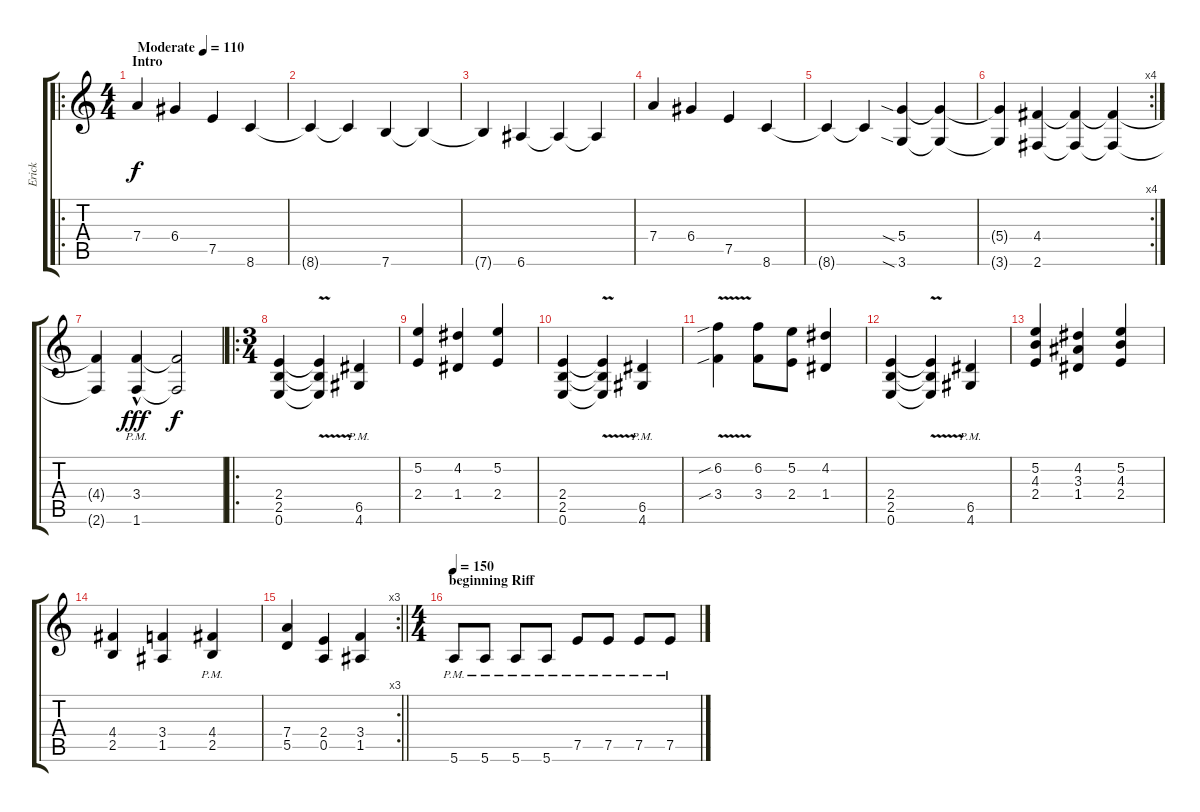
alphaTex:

\track ("Erick" "Erick") {instrument distortionguitar}
\staff {score tabs}
\tuning (E4 B3 G3 D3 A2 E2) {hide}
\ro
\ts (4 4)
\section ("" "Intro")
\tempo (110 "Moderate")
\clef g2
\ks c
7.4.4{dy f instrument distortionguitar} 6.4.4 7.5.4 8.6.4 |
8.6{t}.4 8.6{t}.4 7.6.4 7.6{t}.4 |
7.6{t}.4 6.6.4 6.6{t}.4 6.6{t}.4 |
7.4.4 6.4.4 7.5.4 8.6.4 |
8.6{t}.4 8.6{t}.4 (5.4{sia} 3.6{sia}).4 (5.4{t} 3.6{t}).4 |
\rc 4
(5.4{t} 3.6{t}).4 (4.4 2.6).4 (4.4{t} 2.6{t}).4 (4.4{t} 2.6{t}).4 |
(4.4{t} 2.6{t}).4 (3.4{hac pm} 1.6{hac pm}).4{dy fff} (3.4{t} 1.6{t}).2{dy f} |
\ro
\ts (3 4)
(2.4 2.5 0.6).4 (2.4{v t} 2.5{v t} 0.6{v t}).4 (6.5{pm} 4.6{pm}).4 |
(5.2 2.4).4 (4.2 1.4).4 (5.2 2.4).4 |
(2.4 2.5 0.6).4 (2.4{v t} 2.5{v t} 0.6{v t}).4 (6.5{pm} 4.6{pm}).4 |
(6.2{v sib} 3.4{v sib}).4 (6.2 3.4).8 (5.2 2.4).8 (4.2 1.4).4 |
(2.4 2.5 0.6).4 (2.4{v t} 2.5{v t} 0.6{v t}).4 (6.5{pm} 4.6{pm}).4 |
(5.2 4.3 2.4).4 (4.2 3.3 1.4).4 (5.2 4.3 2.4).4 |
(4.4 2.5).4 (3.4 1.5).4 (4.4{pm} 2.5{pm}).4 |
\rc 3
\barLineRight lightlight
(7.4 5.5).4 (2.4 0.5).4 (3.4 1.5).4 |
\ts (4 4)
\section ("" "beginning Riff")
\tempo 150
5.6{pm}.8 5.6{pm}.8 5.6{pm}.8 5.6{pm}.8 7.5{pm}.8 7.5{pm}.8 7.5{pm}.8 7.5{pm}.8
